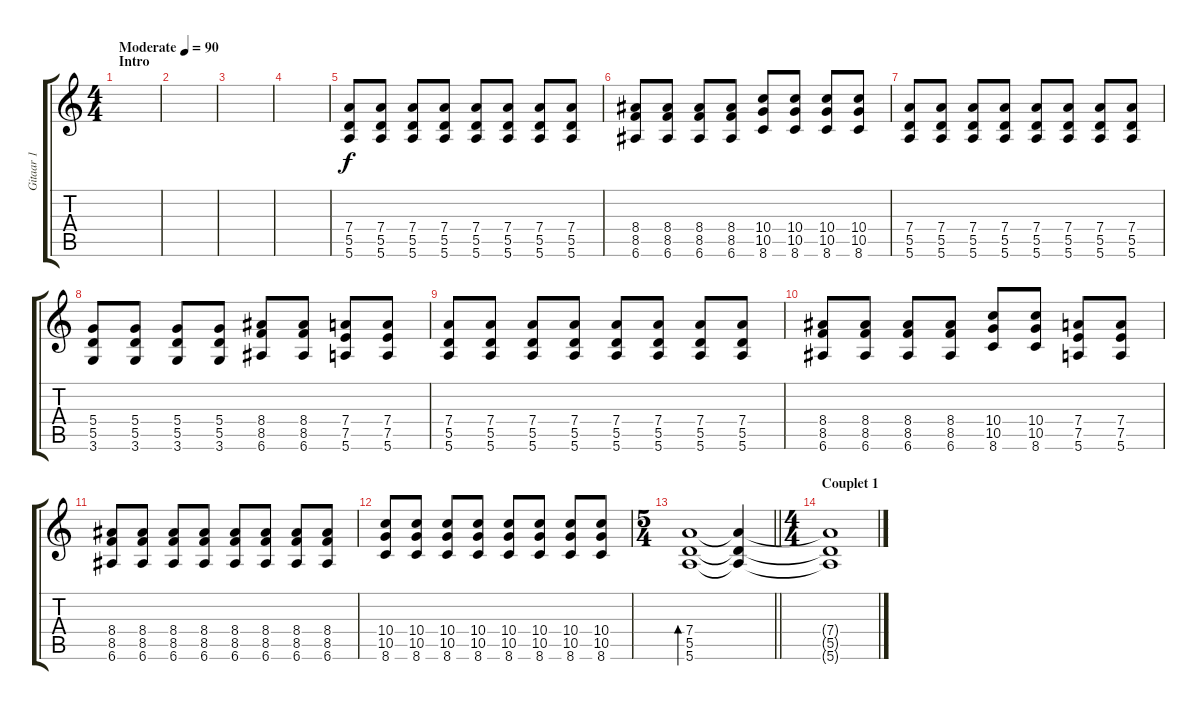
\track ("Gitaar 1" "Gitaar 1") {instrument distortionguitar}
\staff {score tabs}
\tuning (E4 B3 G3 D3 A2 E2) {hide}
\ts (4 4)
\section ("" "Intro")
\tempo (90 "Moderate")
\clef g2
\ks c
|
|
|
|
(7.4 5.5 5.6).8 (7.4 5.5 5.6).8 (7.4 5.5 5.6).8 (7.4 5.5 5.6).8 (7.4 5.5 5.6).8 (7.4 5.5 5.6).8 (7.4 5.5 5.6).8 (7.4 5.5 5.6).8 |
(8.4 8.5 6.6).8 (8.4 8.5 6.6).8 (8.4 8.5 6.6).8 (8.4 8.5 6.6).8 (10.4 10.5 8.6).8 (10.4 10.5 8.6).8 (10.4 10.5 8.6).8 (10.4 10.5 8.6).8 |
(7.4 5.5 5.6).8 (7.4 5.5 5.6).8 (7.4 5.5 5.6).8 (7.4 5.5 5.6).8 (7.4 5.5 5.6).8 (7.4 5.5 5.6).8 (7.4 5.5 5.6).8 (7.4 5.5 5.6).8 |
(5.4 5.5 3.6).8 (5.4 5.5 3.6).8 (5.4 5.5 3.6).8 (5.4 5.5 3.6).8 (8.4 8.5 6.6).8 (8.4 8.5 6.6).8 (7.4 7.5 5.6).8 (7.4 7.5 5.6).8 |
(7.4 5.5 5.6).8 (7.4 5.5 5.6).8 (7.4 5.5 5.6).8 (7.4 5.5 5.6).8 (7.4 5.5 5.6).8 (7.4 5.5 5.6).8 (7.4 5.5 5.6).8 (7.4 5.5 5.6).8 |
(8.4 8.5 6.6).8 (8.4 8.5 6.6).8 (8.4 8.5 6.6).8 (8.4 8.5 6.6).8 (10.4 10.5 8.6).8 (10.4 10.5 8.6).8 (7.4 7.5 5.6).8 (7.4 7.5 5.6).8 |
(8.4 8.5 6.6).8 (8.4 8.5 6.6).8 (8.4 8.5 6.6).8 (8.4 8.5 6.6).8 (8.4 8.5 6.6).8 (8.4 8.5 6.6).8 (8.4 8.5 6.6).8 (8.4 8.5 6.6).8 |
(10.4 10.5 8.6).8 (10.4 10.5 8.6).8 (10.4 10.5 8.6).8 (10.4 10.5 8.6).8 (10.4 10.5 8.6).8 (10.4 10.5 8.6).8 (10.4 10.5 8.6).8 (10.4 10.5 8.6).8 |
\ts (5 4)
\barLineRight lightlight
(7.4 5.5 5.6).1{bd 120} (7.4{t} 5.5{t} 5.6{t}).4{dy f} |
\ts (4 4)
\section ("" "Couplet 1")
(7.4{t} 5.5{t} 5.6{t}).1
